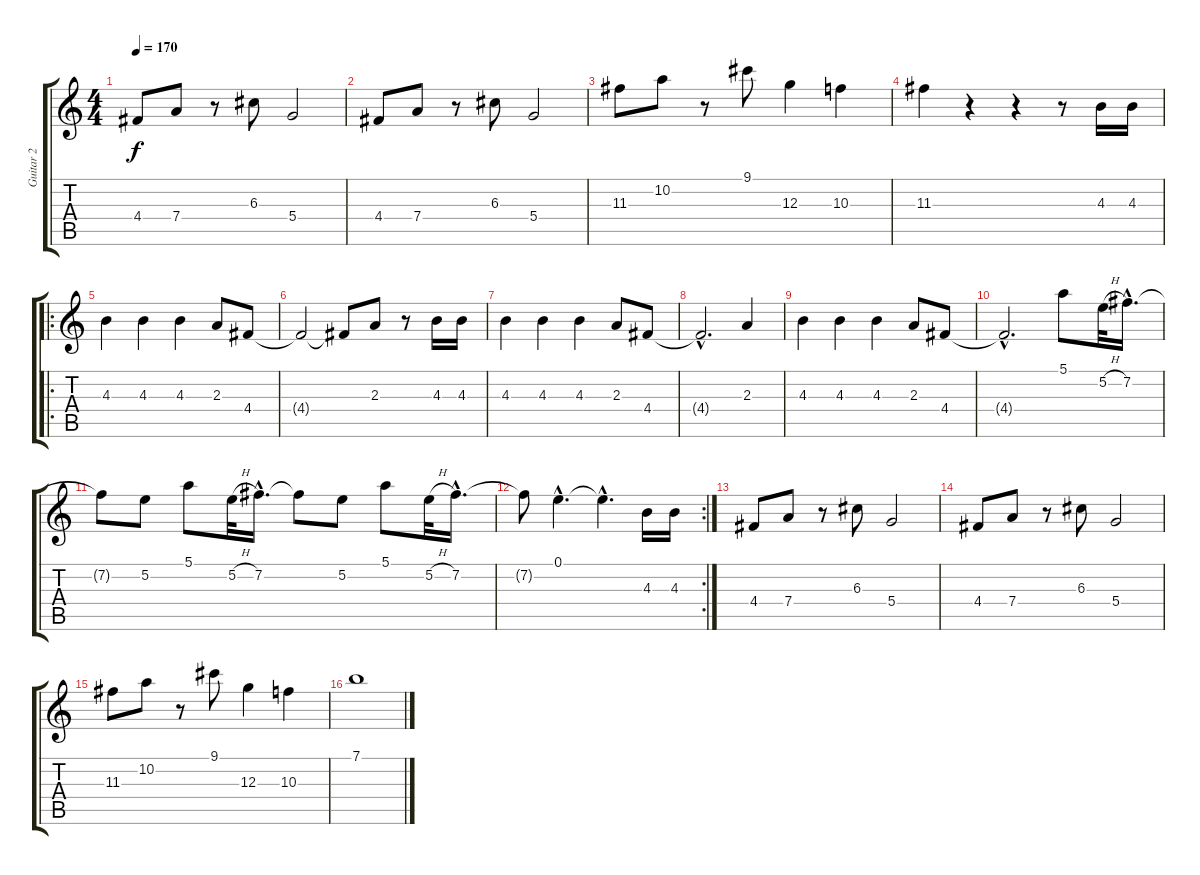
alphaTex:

\track ("Guitar 2" "Guitar 2") {instrument electricguitarjazz}
\staff {score tabs}
\tuning (E4 B3 G3 D3 A2 E2) {hide}
\ts (4 4)
\tempo 170
\clef g2
\ks c
4.4.8{dy f instrument electricguitarjazz} 7.4.8 r.8 6.3.8 5.4.2 |
4.4.8 7.4.8 r.8 6.3.8 5.4.2 |
11.3.8 10.2.8 r.8 9.1.8 12.3.4 10.3.4 |
11.3.4 r.4 r.4 r.8 4.3.16 4.3.16 |
\ro
4.3.4 4.3.4 4.3.4 2.3.8 4.4.8 |
4.4{t}.2 4.4{t}.8 2.3.8 r.8 4.3.16 4.3.16 |
4.3.4 4.3.4 4.3.4 2.3.8 4.4.8 |
4.4{hac t}.2{d} 2.3.4 |
4.3.4 4.3.4 4.3.4 2.3.8 4.4.8 |
4.4{hac t}.2{d} 5.1.8 5.2{h}.32 7.2{hac}.16{d} |
7.2{t}.8 5.2.8 5.1.8 5.2{h}.32 7.2{hac}.16{d} 7.2{t}.8 5.2.8 5.1.8 5.2{h}.32 7.2{hac}.16{d} |
\rc 2
7.2{t}.8 0.1{hac}.4{d} 0.1{hac t}.4{d} 4.3.16 4.3.16 |
4.4.8 7.4.8 r.8 6.3.8 5.4.2 |
4.4.8 7.4.8 r.8 6.3.8 5.4.2 |
11.3.8 10.2.8 r.8 9.1.8 12.3.4 10.3.4 |
7.1.1
